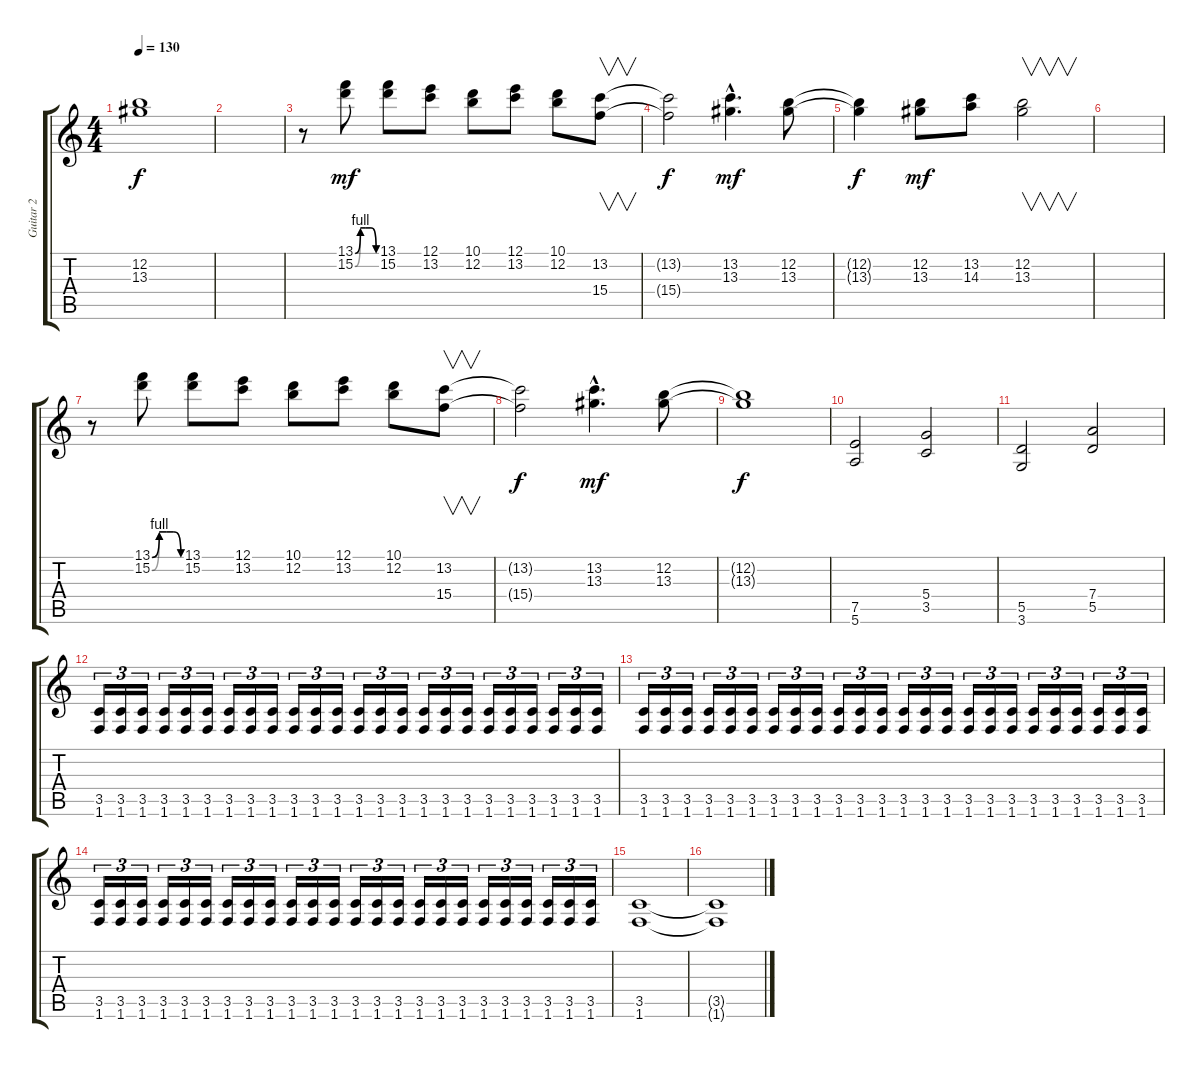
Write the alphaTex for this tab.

\track ("Guitar 2" "Guitar 2") {instrument distortionguitar}
\staff {score tabs}
\tuning (E4 B3 G3 D3 A2 E2) {hide}
\ts (4 4)
\tempo 130
\clef g2
\ks c
(12.2{t} 13.3{t}).1{dy f} |
|
r.8 (13.1{be (custom 0 0 15 4 30 4 45 4 60 0)} 15.2{be (custom 0 0 15 4 30 4 45 4 60 0)}).8{dy mf} (13.1 15.2).8 (12.1 13.2).8 (10.1 12.2).8 (12.1 13.2).8 (10.1 12.2).8 (13.2 15.4).8{v} |
(13.2{t} 15.4{t}).2{dy f} (13.2{hac} 13.3{hac}).4{d dy mf} (12.2 13.3).8 |
(12.2{t} 13.3{t}).4{dy f} (12.2 13.3).8{dy mf} (13.2 14.3).8 (12.2 13.3).2{v} |
|
r.8 (13.1{be (custom 0 0 15 4 30 4 45 4 60 0)} 15.2{be (custom 0 0 15 4 30 4 45 4 60 0)}).8 (13.1 15.2).8 (12.1 13.2).8 (10.1 12.2).8 (12.1 13.2).8 (10.1 12.2).8 (13.2 15.4).8{v} |
(13.2{t} 15.4{t}).2{dy f} (13.2{hac} 13.3{hac}).4{d dy mf} (12.2 13.3).8 |
(12.2{t} 13.3{t}).1{dy f} |
(7.5 5.6).2 (5.4 3.5).2 |
(5.5 3.6).2 (7.4 5.5).2 |
(3.5 1.6).16{tu (3 2)} (3.5 1.6).16{tu (3 2)} (3.5 1.6).16{tu (3 2)} (3.5 1.6).16{tu (3 2)} (3.5 1.6).16{tu (3 2)} (3.5 1.6).16{tu (3 2)} (3.5 1.6).16{tu (3 2)} (3.5 1.6).16{tu (3 2)} (3.5 1.6).16{tu (3 2)} (3.5 1.6).16{tu (3 2)} (3.5 1.6).16{tu (3 2)} (3.5 1.6).16{tu (3 2)} (3.5 1.6).16{tu (3 2)} (3.5 1.6).16{tu (3 2)} (3.5 1.6).16{tu (3 2)} (3.5 1.6).16{tu (3 2)} (3.5 1.6).16{tu (3 2)} (3.5 1.6).16{tu (3 2)} (3.5 1.6).16{tu (3 2)} (3.5 1.6).16{tu (3 2)} (3.5 1.6).16{tu (3 2)} (3.5 1.6).16{tu (3 2)} (3.5 1.6).16{tu (3 2)} (3.5 1.6).16{tu (3 2)} |
(3.5 1.6).16{tu (3 2)} (3.5 1.6).16{tu (3 2)} (3.5 1.6).16{tu (3 2)} (3.5 1.6).16{tu (3 2)} (3.5 1.6).16{tu (3 2)} (3.5 1.6).16{tu (3 2)} (3.5 1.6).16{tu (3 2)} (3.5 1.6).16{tu (3 2)} (3.5 1.6).16{tu (3 2)} (3.5 1.6).16{tu (3 2)} (3.5 1.6).16{tu (3 2)} (3.5 1.6).16{tu (3 2)} (3.5 1.6).16{tu (3 2)} (3.5 1.6).16{tu (3 2)} (3.5 1.6).16{tu (3 2)} (3.5 1.6).16{tu (3 2)} (3.5 1.6).16{tu (3 2)} (3.5 1.6).16{tu (3 2)} (3.5 1.6).16{tu (3 2)} (3.5 1.6).16{tu (3 2)} (3.5 1.6).16{tu (3 2)} (3.5 1.6).16{tu (3 2)} (3.5 1.6).16{tu (3 2)} (3.5 1.6).16{tu (3 2)} |
(3.5 1.6).16{tu (3 2)} (3.5 1.6).16{tu (3 2)} (3.5 1.6).16{tu (3 2)} (3.5 1.6).16{tu (3 2)} (3.5 1.6).16{tu (3 2)} (3.5 1.6).16{tu (3 2)} (3.5 1.6).16{tu (3 2)} (3.5 1.6).16{tu (3 2)} (3.5 1.6).16{tu (3 2)} (3.5 1.6).16{tu (3 2)} (3.5 1.6).16{tu (3 2)} (3.5 1.6).16{tu (3 2)} (3.5 1.6).16{tu (3 2)} (3.5 1.6).16{tu (3 2)} (3.5 1.6).16{tu (3 2)} (3.5 1.6).16{tu (3 2)} (3.5 1.6).16{tu (3 2)} (3.5 1.6).16{tu (3 2)} (3.5 1.6).16{tu (3 2)} (3.5 1.6).16{tu (3 2)} (3.5 1.6).16{tu (3 2)} (3.5 1.6).16{tu (3 2)} (3.5 1.6).16{tu (3 2)} (3.5 1.6).16{tu (3 2)} |
(3.5 1.6).1 |
(3.5{t} 1.6{t}).1
